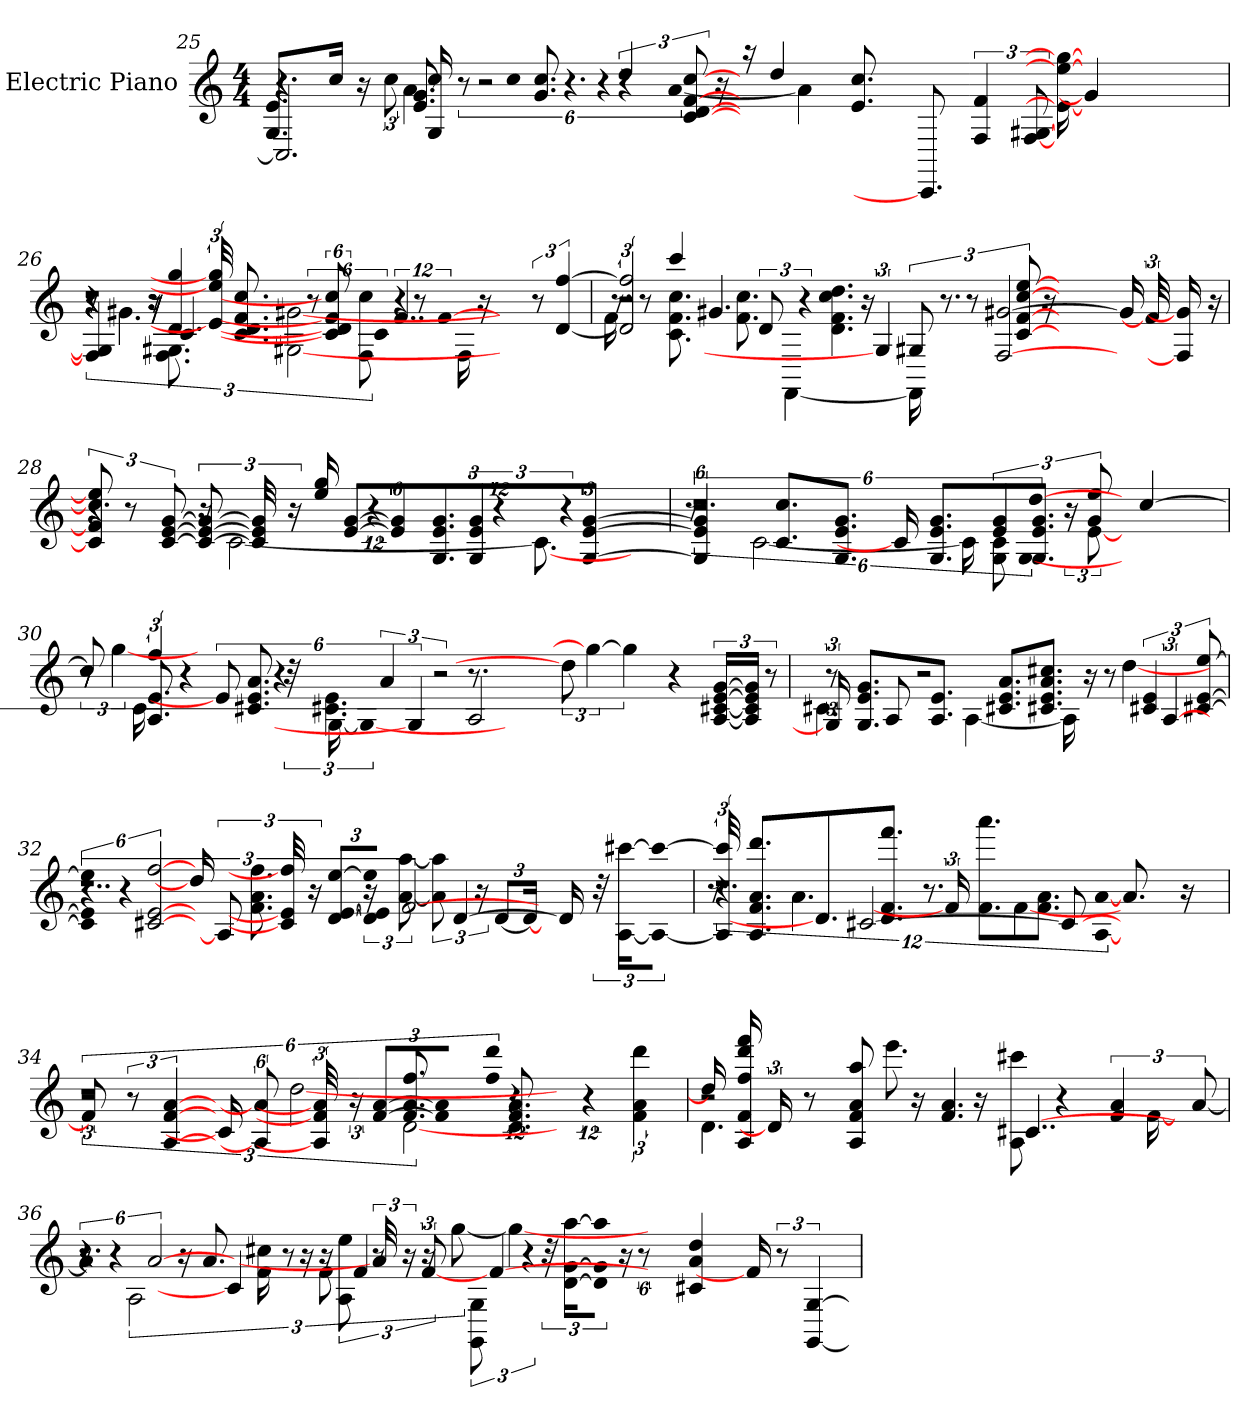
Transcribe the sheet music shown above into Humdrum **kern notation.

**kern
*part1
*staff1
*I"Electric Piano
*I'E.Pno
*clefG2
*M4/4
=25
*^
*	*^
*	*	*^
*	*	*	*^
2.C]	8.G/L	4.e	4.r	4.r
.	16cc/Jk	.	.	.
.	16r	.	.	.
.	12cc	.	.	.
.	.	8.e 8.g	4a	16G 16cc
.	48%5r	.	.	.
.	.	.	.	2r
.	12cc	.	.	.
.	.	8.g 8.cc	.	.
.	12r	.	.	.
.	.	.	4.r	.
.	[12a	.	.	.
4dd	4a]	6r	.	.
.	.	[12f [12c [12d [12cc	.	.
.	.	.	.	16r
16r	1ryy	1ryy	1ryy	1ryy
4dd	.	.	.	.
8.e 8.cc	.	.	.	.
8.CC]	.	.	.	.
6F 6f	.	.	.	.
[12G#X [12F	.	.	.	.
16e_ 16ee_ 16gg_	.	.	.	.
4g]	4ryy	4ryy	4ryy	4ryy
=26	=26	=26	=26	=26
*	*	*	*	*^
4G#] 4F]	8r	4r	4r	4r	3%2r
.	4.g#X	.	.	.	.
8r	.	16r	16r	16r	.
.	.	4gg 4d	8.F 8.G#X	4.c	.
48e] 48ee] 48gg]	.	.	.	.	.
8.f 8.c 8.d 8.cc	.	.	.	.	.
.	[2G#X	.	[2g#X	.	.
.	.	48%5r	.	.	.
48%5f] 48%5c] 48%5d] 48%5cc]	.	.	.	.	.
.	.	3c	.	.	12cc 12F
4..f	.	.	.	48%7r	.
.	.	.	.	.	8r
.	.	.	.	[6f	.
.	.	.	.	.	16F
.	.	.	.	.	16r
.	4.ryy	4.ryy	4.ryy	4.ryy	4.ryy
12r	.	.	.	.	.
[6ff [6d	.	.	.	.	.
*	*	*	*v	*v	*v
=27	=27	=27	=27
3ff] 3d]	16f	8.r	2r
.	8r	.	.
.	8.c 8.f 8.cc	4ccc	.
4.g#X	.	.	.
.	8.f 8.cc	.	.
.	.	12d	.
.	.	.	[4FF
.	.	6r	.
.	4.d 4.f 4.dd 4.cc	.	.
.	.	16r	.
6G#]	.	.	.
.	.	12G#X	16FF]
.	.	.	8.r
.	.	12r	.
[2F [2g#X	.	.	.
.	.	[12c [12f [12ee [12cc	.
.	16r	.	.
.	12%7ryy	12%7ryy	12%7ryy
16g#]	.	.	.
48f]	.	.	.
16F] 16g#]	.	.	.
16r	.	.	.
*	*	*v	*v
=28	=28	=28
12c] 12f] 12ee] 12cc]	4r	4.r
12r	.	.
[12e [12g [12c	.	.
12e_ 12g_ 12c_	16r	.
.	[2c	.
48e] 48g] 48c]	.	.
24r	.	.
.	.	16ee 16gg
[12e/ [12gL	.	.
.	.	48%11r
48%5e/] 48%5g]J	.	.
8.g 8.G 8.e	.	.
.	.	6e 6g 6G
48%7r	.	.
.	8.c_	.
.	.	6r
[6G [6e [6g	.	.
.	12ryy	12ryy
=29	=29	=29
*	*^	*^
*	*	*	*	*
24%5G] 24%5e] 24%5g]	8.r	2.r	6%5r	6%5r
.	[2c	.	.	.
8.c/ 8.ccL	.	.	.	.
8.e/ 8.g 8.GJ	.	.	.	.
16c]	.	.	.	.
8.e/ 8.g 8.GL	.	.	.	.
.	16c]	.	.	.
.	8G 8c	6e 6g	.	.
8.G/ 8.e 8.gJ	.	.	[6G	[6dd
.	24r	.	.	.
.	[12e	12ee 12g	.	.
.	48%13ryy	48%13ryy	48%13ryy	48%13ryy
[4cc	.	.	.	.
*	*	*	*v	*v
=30	=30	=30	=30
8cc]	12r	8r	8r
.	[6gg	.	.
6ff	.	8.A 8.e	16c
.	.	.	4r
.	48%19ryy	.	.
48%5e]	.	.	.
.	.	8.c#X 8.e 8.a	.
48%7r	.	.	.
.	.	.	4.e 4.c#X
.	.	6a	.
24%5G]	.	.	.
.	48r	.	.
.	[24G	3r	.
.	24%7G_	.	.
2A	.	.	.
.	.	.	8.r
.	12%11ryy	12%11ryy	12%11ryy
12dd]	.	.	.
6gg_	.	.	.
48%11gg]	.	.	.
48r	.	.	.
[24e/ [24c#X [24g [24ALL	.	.	.
24e/] 24c#] 24g] 24A]JJ	.	.	.
12r	.	.	.
*	*	*v	*v
=31	=31	=31
24G]	4.c#X	12r
8.e/ 8.g 8.GL	.	.
.	.	8A
.	.	2r
8.A/ 8.eJ	.	.
.	[4A	.
8.e/ 8.c#X 8.aL	.	.
8.c#X/ 8.e 8.a 8.cc#XJ	.	.
.	16A]	.
.	16r	.
.	.	8r
.	[4dd	.
6e 6c#X	.	.
.	.	[6A
[12ee [12c#X [12e	.	.
.	24ryy	24ryy
=32	=32	=32
48%5ee] 48%5c#] 48%5e]	4..r	3%2r
12r	.	.
[6ff [6c#X [6e	.	.
16dd]	.	.
12A]	.	.
.	8.ff 8.f 8.a	.
48ff] 48c#] 48e]	.	.
24r	.	.
[12e/ [12ee [12dL	.	.
.	24r	.
48%5e/] 48%5ee] 48%5d]J	.	.
.	[12aa [12a	[3f
[4d	12aa] 12a]	.
.	24r	.
.	[12d/L	.
.	24d/Jk_	.
16d]	4ryy	4ryy
48r	.	.
[24ccc#X\ [24AKL	.	.
8ccc#\_ 8A_J	.	.
=33	=33	=33
*	*	*^
48ccc#] 48A]	8.r	4.r	12%11r
8.a/ 8.A 8.f 8.dddL	.	.	.
.	4.a	.	.
8.d]	.	.	.
.	.	[2c#X	.
8.d/ 8.fff 8.fJ	.	.	.
.	8.r	.	.
24f]	.	.	.
8.aaa\ 8.fL	.	.	.
.	[4f	.	.
8.f\ 8.aJ	.	.	.
.	.	8c#_	.
.	.	.	[12A [12a
8.a	4ryy	4ryy	4ryy
16r	.	.	.
=34	=34	=34	=34
*	*	*	*^
8f]	2r	3%2r	3%2r	6%5r
12r	.	.	.	.
[6a [6A [6f	.	.	.	.
16c#]	.	.	.	.
48%5A] 48%5a]	.	.	.	.
.	[2dd	.	.	.
48a] 48A] 48f]	.	.	.	.
24r	.	.	.	.
[12a/ [12fL	.	.	.	.
.	.	8.f 8.a 8.ff	[3d	.
48%5a/] 48%5f]J	.	.	.	.
8.d 8.f 8.a	.	.	.	.
.	.	.	.	6ff 6ddd
.	.	48%7r	.	.
48%7r	.	.	.	.
.	24%7ryy	24%7ryy	24%7ryy	24%7ryy
6f 6a 6ddd	.	.	.	.
*	*	*v	*v	*v
=35	=35	=35
16dd]	4.d	2r
16A 16f 16ff 16fff 16ddd	.	.
24d]	.	.
8r	.	.
8A 8f 8a 8aa	.	.
.	8.eee	.
16r	.	.
4.f 4.a	.	.
.	.	16r
.	8ccc#X 8A	[4..c#X
.	4r	.
6f 6a	.	.
.	[16f	.
.	48%5ryy	48%5ryy
[12a	.	.
=36	=36	=36
*	*	*^
48%5a]	8r	4r	4.r
12r	.	.	.
.	3A	.	.
[6a	.	.	.
.	.	16r	.
.	.	8.a	.
4c#]	.	.	.
.	.	.	16cc#X 16f
.	.	.	8r
.	24r	.	.
.	12f	16r	.
.	.	4f	12ee 12A
.	12r	.	.
48a]	.	.	.
24r	.	.	.
.	.	.	24r
12f	[12gg	.	.
.	.	.	12GG 12G
4f_	4gg_	.	.
.	.	.	6r
.	.	48r	.
.	.	[24d\ [24g [24aaKL	.
.	.	8d\] 8g] 8aa]J	.
.	.	.	16r
48%5r	3%2ryy	3%2ryy	3%2ryy
4c#X 4a 4dd	.	.	.
16f]	.	.	.
12r	.	.	.
[6GG [6G	.	.	.
*v	*v	*v	*v
=
*-
